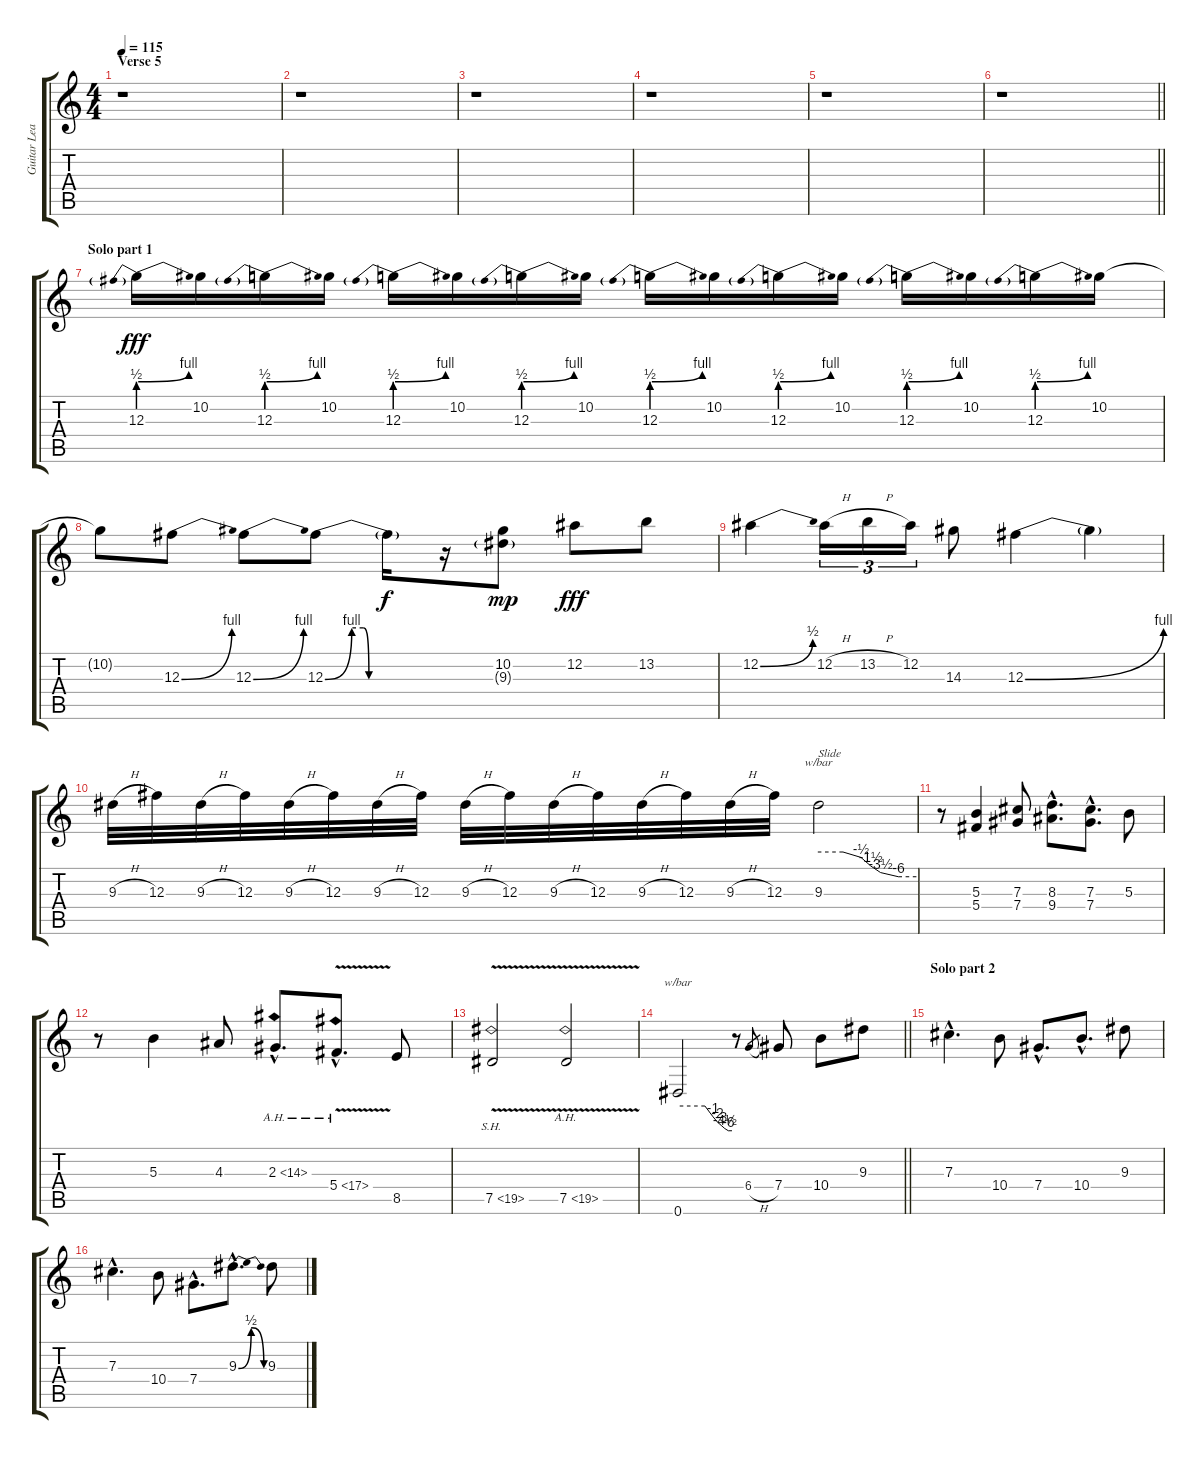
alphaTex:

\track ("Guitar Lead Solo 1" "Guitar Lea") {instrument distortionguitar}
\staff {score tabs}
\tuning (Eb4 Bb3 Gb3 Db3 Ab2 Eb2) {hide}
\ts (4 4)
\section ("" "Verse 5")
\tempo 115
\clef g2
\ks c
r.1{dy fff} |
r.1 |
r.1 |
r.1 |
r.1 |
\barLineRight lightlight
r.1 |
\section ("" "Solo part 1")
12.3{be (prebendbend 0 2 60 4)}.16 10.2.16 12.3{be (prebendbend 0 2 60 4)}.16 10.2.16 12.3{be (prebendbend 0 2 60 4)}.16 10.2.16 12.3{be (prebendbend 0 2 60 4)}.16 10.2.16 12.3{be (prebendbend 0 2 60 4)}.16 10.2.16 12.3{be (prebendbend 0 2 60 4)}.16 10.2.16 12.3{be (prebendbend 0 2 60 4)}.16 10.2.16 12.3{be (prebendbend 0 2 60 4)}.16 10.2.16 |
10.2{t}.8 12.3{be (bend 0 0 60 4)}.8 12.3{be (bend 0 0 60 4)}.8 12.3{be (custom 0 0 14 4 20 4 23 0 60 0)}.8 12.3{t}.16{dy f} r.16 (10.2 9.3{g}).8{dy mp} 12.2.8{dy fff} 13.2.8 |
12.2{be (bend 0 0 60 2)}.4 12.2{h}.16{tu (3 2)} 13.2{h}.16{tu (3 2)} 12.2.16{tu (3 2)} 14.3.8 12.3{be (bend 0 0 60 4)}.4 12.3{t}.4 |
9.3{h}.32 12.3.32 9.3{h}.32 12.3.32 9.3{h}.32 12.3.32 9.3{h}.32 12.3.32 9.3{h}.32 12.3.32 9.3{h}.32 12.3.32 9.3{h}.32 12.3.32 9.3{h}.32 12.3.32 9.3.2{tbe (custom default 0 0 15 0 26 -2 32 -6 38 -14 49 -24 60 -24) txt "Slide"} |
r.8 (5.3 5.4).4 (7.3 7.4).8 (8.3{hac} 9.4{hac}).8{d} (7.3{hac} 7.4{hac}).8{d} 5.3.8 |
r.8 5.3.4 4.3.8 2.3{ah 12 hac}.8{d} 5.4{ah 12 v hac}.8{d} 8.5.8 |
7.5{sh 12 v}.2 7.5{ah 12 v}.2 |
\barLineRight lightlight
0.6.2{tbe (custom default 0 0 30 0 39 -4 44 -8 48 -12 52 -18 56 -24 60 -24)} r.8 6.4{h}.8{gr} 7.4.8 10.4.8 9.3.8 |
\section ("" "Solo part 2")
7.3{hac}.4{d} 10.4.8 7.4{hac}.8{d} 10.4{hac}.8{d} 9.3.8 |
7.3{hac}.4{d} 10.4.8 7.4{hac}.8{d} 9.3{be (bendrelease 0 0 30 2 45 2 60 0) hac}.8{d} 9.3.8
